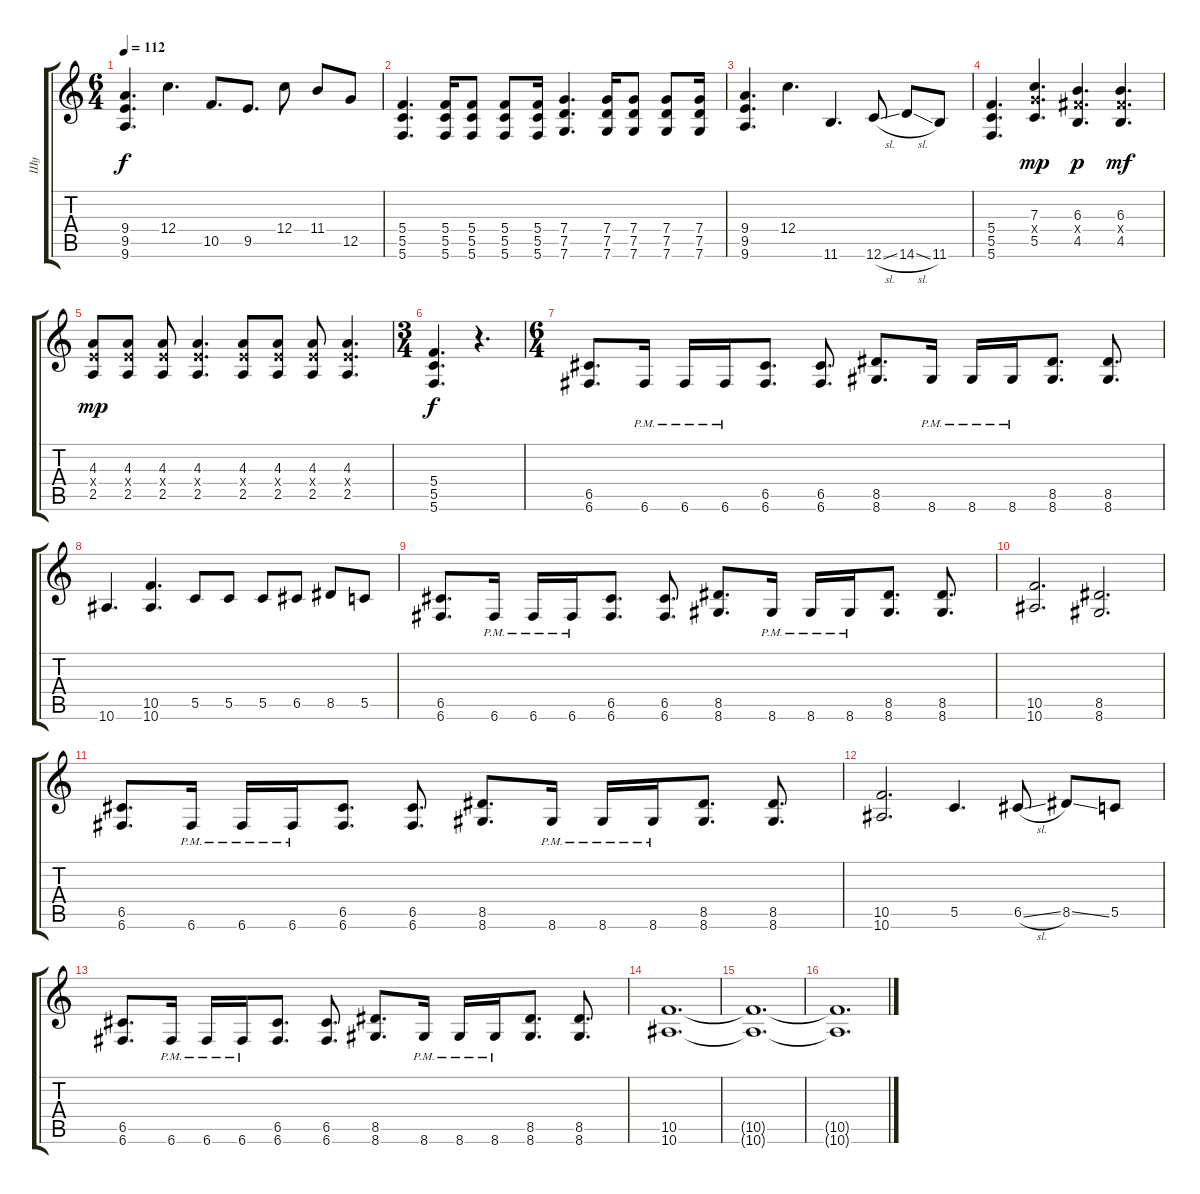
\track ("Шу" "Шу") {instrument distortionguitar}
\staff {score tabs}
\tuning (D4 A3 F3 C3 G2 C2) {hide}
\ts (6 4)
\tempo 112
\clef g2
\ks c
(9.4 9.5 9.6).4{d dy f} 12.4.4{d} 10.5.8{d} 9.5.8{d} 12.4.8 11.4.8 12.5.8 |
(5.4 5.5 5.6).4{d volume 8 balance 10 instrument distortionguitar} (5.4 5.5 5.6).16 (5.4 5.5 5.6).8 (5.4 5.5 5.6).8 (5.4 5.5 5.6).16 (7.4 7.5 7.6).4{d} (7.4 7.5 7.6).16 (7.4 7.5 7.6).8 (7.4 7.5 7.6).8 (7.4 7.5 7.6).16 |
(9.4 9.5 9.6).4{d} 12.4.4{d} 11.6.4{d} 12.6{sl}.8 14.6{sl}.8 11.6.8 |
(5.4 5.5 5.6).4{d} (7.3 7.4{x} 5.5).4{d dy mp} (6.3 6.4{x} 4.5).4{d dy p} (6.3 6.4{x} 4.5).4{d dy mf} |
(4.3 4.4{x} 2.5).8{dy mp} (4.3 4.4{x} 2.5).8 (4.3 4.4{x} 2.5).8 (4.3 4.4{x} 2.5).4{d} (4.3 4.4{x} 2.5).8 (4.3 4.4{x} 2.5).8 (4.3 4.4{x} 2.5).8 (4.3 4.4{x} 2.5).4{d} |
\ts (3 4)
(5.4 5.5 5.6).4{d dy f} r.4{d} |
\ts (6 4)
(6.5 6.6).8{d} 6.6{pm}.16 6.6{pm}.16 6.6{pm}.16 (6.5 6.6).8{d} (6.5 6.6).8{d} (8.5 8.6).8{d} 8.6{pm}.16 8.6{pm}.16 8.6{pm}.16 (8.5 8.6).8{d} (8.5 8.6).8{d} |
10.6.4{d} (10.5 10.6).4{d} 5.5.8 5.5.8 5.5.8 6.5.8 8.5.8 5.5.8 |
(6.5 6.6).8{d} 6.6{pm}.16 6.6{pm}.16 6.6{pm}.16 (6.5 6.6).8{d} (6.5 6.6).8{d} (8.5 8.6).8{d} 8.6{pm}.16 8.6{pm}.16 8.6{pm}.16 (8.5 8.6).8{d} (8.5 8.6).8{d} |
(10.5 10.6).2{d} (8.5 8.6).2{d} |
(6.5 6.6).8{d} 6.6{pm}.16 6.6{pm}.16 6.6{pm}.16 (6.5 6.6).8{d} (6.5 6.6).8{d} (8.5 8.6).8{d} 8.6{pm}.16 8.6{pm}.16 8.6{pm}.16 (8.5 8.6).8{d} (8.5 8.6).8{d} |
(10.5 10.6).2{d} 5.5.4{d} 6.5{sl}.8 8.5{ss}.8 5.5.8 |
(6.5 6.6).8{d} 6.6{pm}.16 6.6{pm}.16 6.6{pm}.16 (6.5 6.6).8{d} (6.5 6.6).8{d} (8.5 8.6).8{d} 8.6{pm}.16 8.6{pm}.16 8.6{pm}.16 (8.5 8.6).8{d} (8.5 8.6).8{d} |
(10.5 10.6).1{d} |
(10.5{t} 10.6{t}).1{d} |
(10.5{t} 10.6{t}).1{d}
